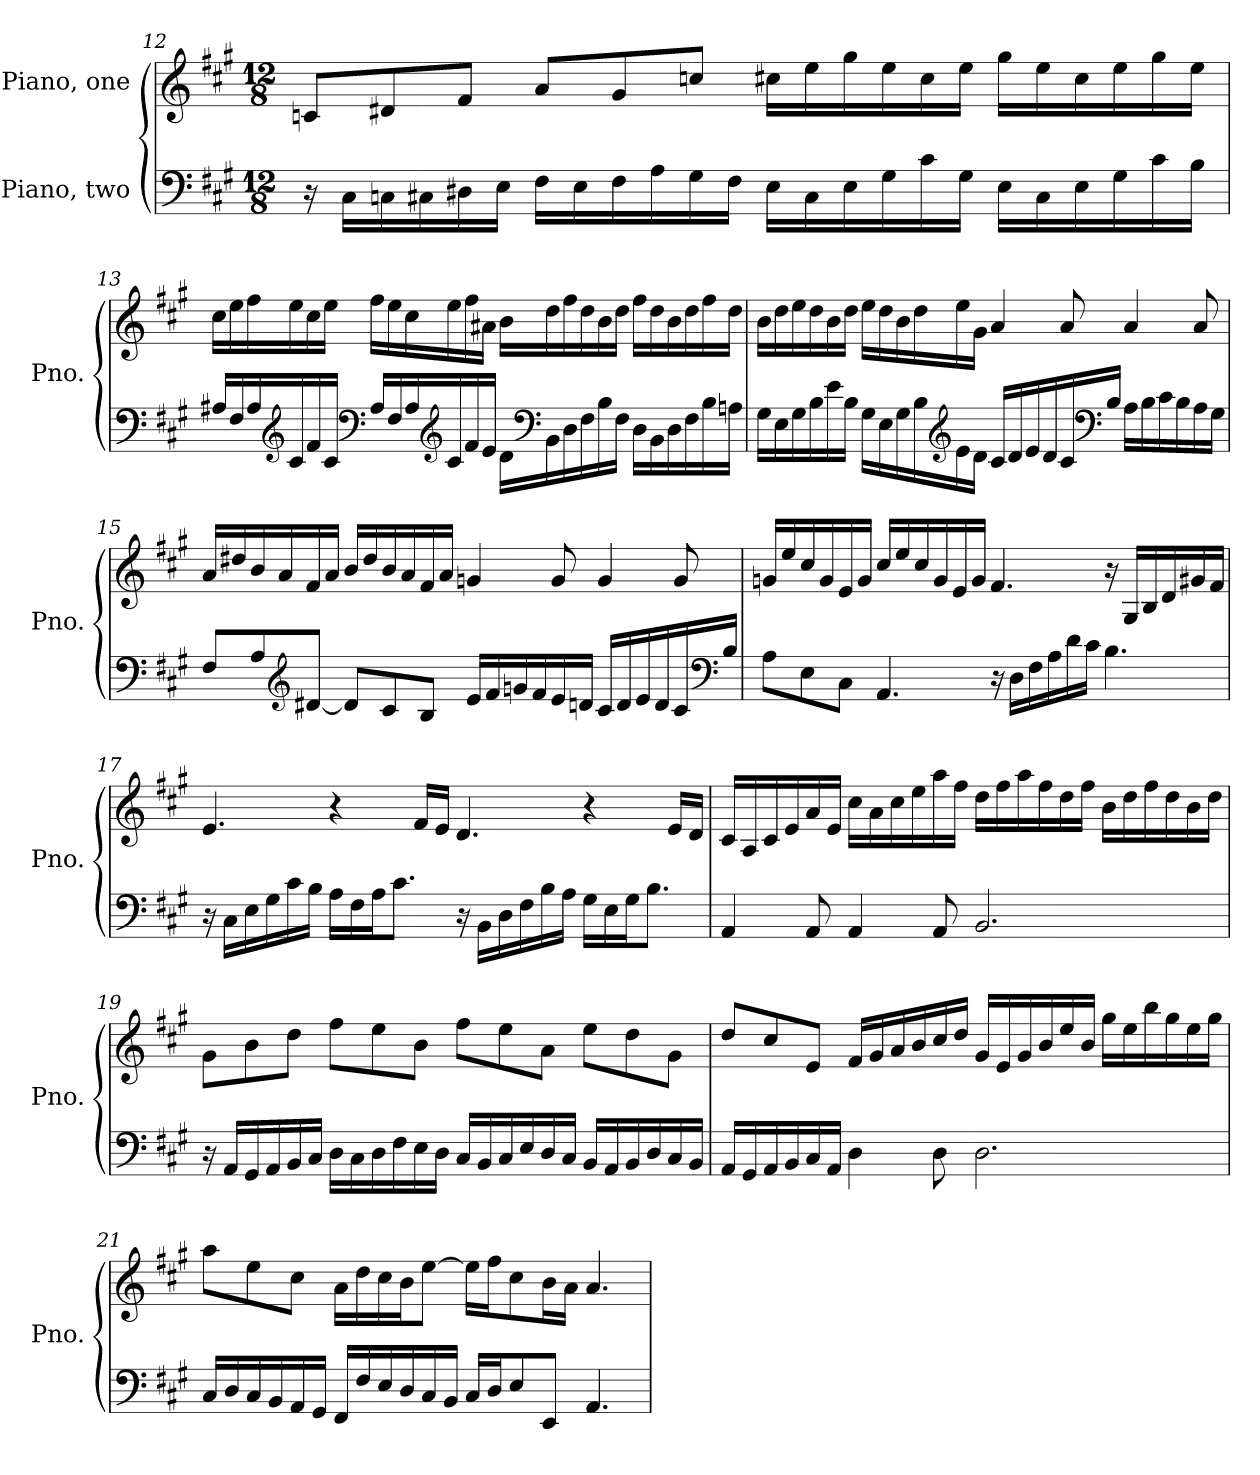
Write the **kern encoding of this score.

**kern	**kern
*part2	*part1
*staff2	*staff1
*I"Piano, two	*I"Piano, one
*I'Pno.	*I'Pno.
!!LO:LB:g=z
*clefF4	*clefG2
*k[f#c#g#]	*k[f#c#g#]
*M12/8	*M12/8
=12	=12
16r	8cn/L
16C#\LL	.
16Cn\	8d#X/
16C#X\	.
16D#X\	8f#/J
16E\JJ	.
16F#\LL	8a/L
16E\	.
16F#\	8g#/
16A\	.
16G#\	8ccn/J
16F#\JJ	.
16E\LL	16cc#X\LL
16C#\	16ee\
16E\	16gg#\
16G#\	16ee\
16c#\	16cc#\
16G#\JJ	16ee\JJ
16E\LL	16gg#\LL
16C#\	16ee\
16E\	16cc#\
16G#\	16ee\
16c#\	16gg#\
16B\JJ	16ee\JJ
!!LO:PB:g=z
=13	=13
16A#X/LL	16cc#\LL
16F#/	16ee\
16A#/	16ff#\
*clefG2	*
16c#/	16ee\
16f#/	16cc#\
16c#/JJ	16ee\JJ
*clefF4	*
16A#/LL	16ff#\LL
16F#/	16ee\
16A#/	16cc#\
*clefG2	*
16c#/	16ee\
16f#/	16ff#\
16e/JJ	16a#X\JJ
16d\LL	16b\LL
*clefF4	*
16BB\	16dd\
16D\	16ff#\
16F#\	16dd\
16B\	16b\
16F#\JJ	16dd\JJ
16D\LL	16ff#\LL
16BB\	16dd\
16D\	16b\
16F#\	16dd\
16B\	16ff#\
16An\JJ	16dd\JJ
!!LO:LB:g=z
=14	=14
16G#\LL	16b\LL
16E\	16dd\
16G#\	16ee\
16B\	16dd\
16e\	16b\
16B\JJ	16dd\JJ
16G#\LL	16ee\LL
16E\	16dd\
16G#\	16b\
16B\	16dd\
*clefG2	*
16e\	16ee\
16d\JJ	16g#\JJ
16c#/LL	4a/
16d/	.
16e/	.
16d/	.
16c#/	8a/
*clefF4	*
16B/JJ	.
16A\LL	4a/
16B\	.
16c#\	.
16B\	.
16A\	8a/
16G#\JJ	.
!!LO:LB:g=z
=15	=15
8F#/L	16a/LL
.	16dd#X/
8A/	16b/
.	16a/
*clefG2	*
[8d#X/J	16f#/
.	16a/JJ
8d#/L]	16b/LL
.	16dd#/
8c#/	16b/
.	16a/
8B/J	16f#/
.	16a/JJ
16e/LL	4gn/
16f#/	.
16gn/	.
16f#/	.
16e/	8g/
16dn/JJ	.
16c#/LL	4g/
16d/	.
16e/	.
16d/	.
16c#/	8g/
*clefF4	*
16B/JJ	.
!!LO:LB:g=z
=16	=16
8A\L	16gn/LL
.	16ee/
8E\	16cc#/
.	16g/
8C#\J	16e/
.	16g/JJ
4.AA/	16cc#/LL
.	16ee/
.	16cc#/
.	16g/
.	16e/
.	16g/JJ
16r	4.f#/
16D\LL	.
16F#\	.
16A\	.
16d\	.
16c#\JJ	.
4.B\	16r
.	16G#/LL
.	16B/
.	16d/
.	16g#X/
.	16f#/JJ
!!LO:LB:g=z
=17	=17
16r	4.e/
16C#\LL	.
16E\	.
16G#\	.
16c#\	.
16B\JJ	.
16A\LL	4r
16F#\	.
16A\J	.
8.c#\J	.
.	16f#/LL
.	16e/JJ
16r	4.d/
16BB\LL	.
16D\	.
16F#\	.
16B\	.
16A\JJ	.
16G#\LL	4r
16E\	.
16G#\J	.
8.B\J	.
.	16e/LL
.	16d/JJ
!!LO:LB:g=z
=18	=18
4AA/	16c#/LL
.	16A/
.	16c#/
.	16e/
8AA/	16a/
.	16e/JJ
4AA/	16cc#\LL
.	16a\
.	16cc#\
.	16ee\
8AA/	16aa\
.	16ff#\JJ
2.BB/	16dd\LL
.	16ff#\
.	16aa\
.	16ff#\
.	16dd\
.	16ff#\JJ
.	16b\LL
.	16dd\
.	16ff#\
.	16dd\
.	16b\
.	16dd\JJ
!!LO:PB:g=z
=19	=19
16r	8g#\L
16AA/LL	.
16GG#/	8b\
16AA/	.
16BB/	8dd\J
16C#/JJ	.
16D\LL	8ff#\L
16C#\	.
16D\	8ee\
16F#\	.
16E\	8b\J
16D\JJ	.
16C#/LL	8ff#\L
16BB/	.
16C#/	8ee\
16E/	.
16D/	8a\J
16C#/JJ	.
16BB/LL	8ee\L
16AA/	.
16BB/	8dd\
16D/	.
16C#/	8g#\J
16BB/JJ	.
!!LO:LB:g=z
=20	=20
16AA/LL	8dd/L
16GG#/	.
16AA/	8cc#/
16BB/	.
16C#/	8e/J
16AA/JJ	.
4D\	16f#/LL
.	16g#/
.	16a/
.	16b/
8D\	16cc#/
.	16dd/JJ
2.D\	16g#/LL
.	16e/
.	16g#/
.	16b/
.	16ee/
.	16b/JJ
.	16gg#\LL
.	16ee\
.	16bb\
.	16gg#\
.	16ee\
.	16gg#\JJ
=21	=21
16C#/LL	8aa\L
16D/	.
16C#/	8ee\
16BB/	.
16AA/	8cc#\J
16GG#/JJ	.
16FF#/LL	16a\LL
16F#/	16dd\
16E/	16cc#\
16D/	16b\J
16C#/	[8ee\J
16BB/JJ	.
16C#/LL	16ee\LL]
16D/J	16ff#\J
8E/	8cc#\
8EE/J	16b\L
.	16a\JJ
4.AA/	4.a/
=	=
*-	*-
